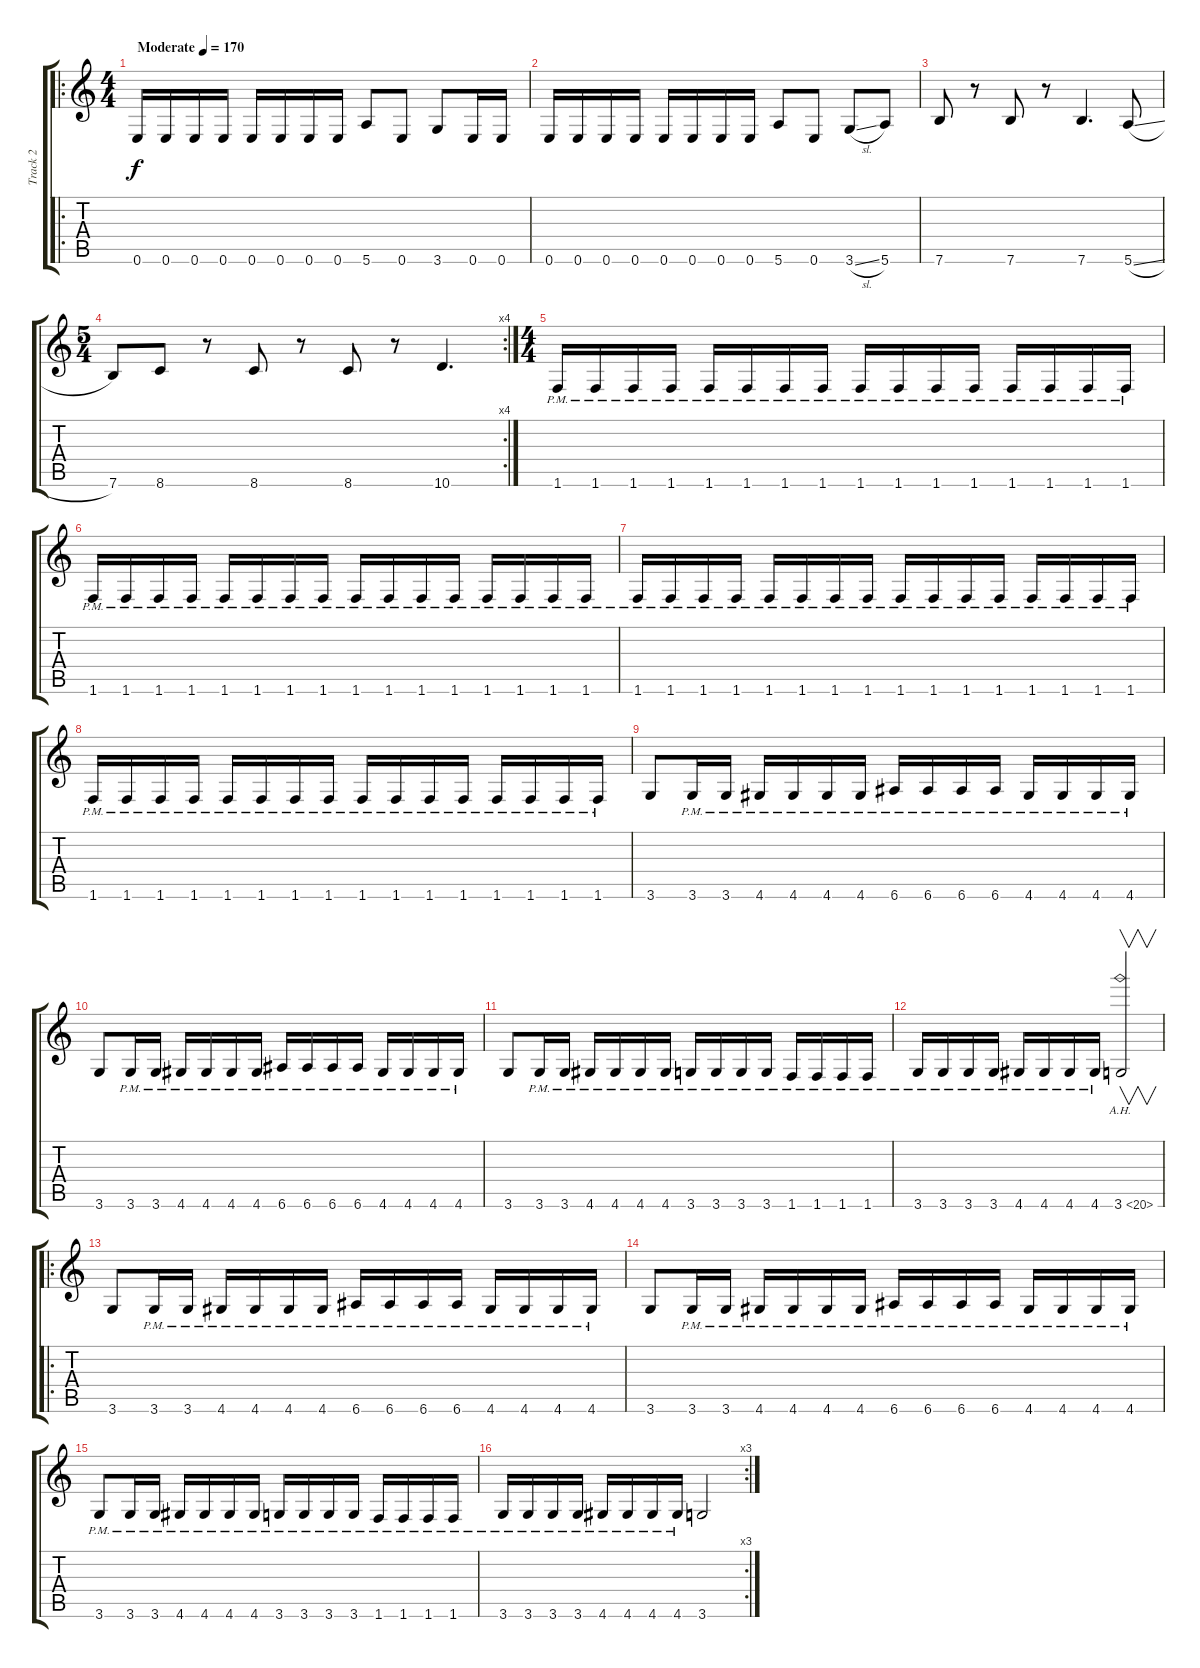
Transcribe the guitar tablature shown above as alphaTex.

\track ("Track 2" "Track 2") {instrument electricbasspick}
\staff {score tabs}
\tuning (E4 B3 G3 D3 A2 E2) {hide}
\ro
\ts (4 4)
\tempo (170 "Moderate")
\clef g2
\ks c
0.6.16{dy f instrument electricbasspick} 0.6.16 0.6.16 0.6.16 0.6.16 0.6.16 0.6.16 0.6.16 5.6.8 0.6.8 3.6.8 0.6.16 0.6.16 |
0.6.16 0.6.16 0.6.16 0.6.16 0.6.16 0.6.16 0.6.16 0.6.16 5.6.8 0.6.8 3.6{sl}.8 5.6.8 |
7.6.8 r.8 7.6.8 r.8 7.6.4{d} 5.6{sl}.8 |
\rc 4
\ts (5 4)
7.6.8 8.6.8 r.8 8.6.8 r.8 8.6.8 r.8 10.6.4{d} |
\ts (4 4)
1.6{pm}.16 1.6{pm}.16 1.6{pm}.16 1.6{pm}.16 1.6{pm}.16 1.6{pm}.16 1.6{pm}.16 1.6{pm}.16 1.6{pm}.16 1.6{pm}.16 1.6{pm}.16 1.6{pm}.16 1.6{pm}.16 1.6{pm}.16 1.6{pm}.16 1.6{pm}.16 |
1.6{pm}.16 1.6{pm}.16 1.6{pm}.16 1.6{pm}.16 1.6{pm}.16 1.6{pm}.16 1.6{pm}.16 1.6{pm}.16 1.6{pm}.16 1.6{pm}.16 1.6{pm}.16 1.6{pm}.16 1.6{pm}.16 1.6{pm}.16 1.6{pm}.16 1.6{pm}.16 |
1.6{pm}.16 1.6{pm}.16 1.6{pm}.16 1.6{pm}.16 1.6{pm}.16 1.6{pm}.16 1.6{pm}.16 1.6{pm}.16 1.6{pm}.16 1.6{pm}.16 1.6{pm}.16 1.6{pm}.16 1.6{pm}.16 1.6{pm}.16 1.6{pm}.16 1.6{pm}.16 |
1.6{pm}.16 1.6{pm}.16 1.6{pm}.16 1.6{pm}.16 1.6{pm}.16 1.6{pm}.16 1.6{pm}.16 1.6{pm}.16 1.6{pm}.16 1.6{pm}.16 1.6{pm}.16 1.6{pm}.16 1.6{pm}.16 1.6{pm}.16 1.6{pm}.16 1.6{pm}.16 |
3.6.8 3.6{pm}.16 3.6{pm}.16 4.6{pm}.16 4.6{pm}.16 4.6{pm}.16 4.6{pm}.16 6.6{pm}.16 6.6{pm}.16 6.6{pm}.16 6.6{pm}.16 4.6{pm}.16 4.6{pm}.16 4.6{pm}.16 4.6{pm}.16 |
3.6.8 3.6{pm}.16 3.6{pm}.16 4.6{pm}.16 4.6{pm}.16 4.6{pm}.16 4.6{pm}.16 6.6{pm}.16 6.6{pm}.16 6.6{pm}.16 6.6{pm}.16 4.6{pm}.16 4.6{pm}.16 4.6{pm}.16 4.6{pm}.16 |
3.6.8 3.6{pm}.16 3.6{pm}.16 4.6{pm}.16 4.6{pm}.16 4.6{pm}.16 4.6{pm}.16 3.6{pm}.16 3.6{pm}.16 3.6{pm}.16 3.6{pm}.16 1.6{pm}.16 1.6{pm}.16 1.6{pm}.16 1.6{pm}.16 |
3.6{pm}.16 3.6{pm}.16 3.6{pm}.16 3.6{pm}.16 4.6{pm}.16 4.6{pm}.16 4.6{pm}.16 4.6{pm}.16 3.6{ah 17}.2{v} |
\ro
3.6.8 3.6{pm}.16 3.6{pm}.16 4.6{pm}.16 4.6{pm}.16 4.6{pm}.16 4.6{pm}.16 6.6{pm}.16 6.6{pm}.16 6.6{pm}.16 6.6{pm}.16 4.6{pm}.16 4.6{pm}.16 4.6{pm}.16 4.6{pm}.16 |
3.6.8 3.6{pm}.16 3.6{pm}.16 4.6{pm}.16 4.6{pm}.16 4.6{pm}.16 4.6{pm}.16 6.6{pm}.16 6.6{pm}.16 6.6{pm}.16 6.6{pm}.16 4.6{pm}.16 4.6{pm}.16 4.6{pm}.16 4.6{pm}.16 |
3.6{pm}.8 3.6{pm}.16 3.6{pm}.16 4.6{pm}.16 4.6{pm}.16 4.6{pm}.16 4.6{pm}.16 3.6{pm}.16 3.6{pm}.16 3.6{pm}.16 3.6{pm}.16 1.6{pm}.16 1.6{pm}.16 1.6{pm}.16 1.6{pm}.16 |
\rc 3
3.6{pm}.16 3.6{pm}.16 3.6{pm}.16 3.6{pm}.16 4.6{pm}.16 4.6{pm}.16 4.6{pm}.16 4.6{pm}.16 3.6.2
